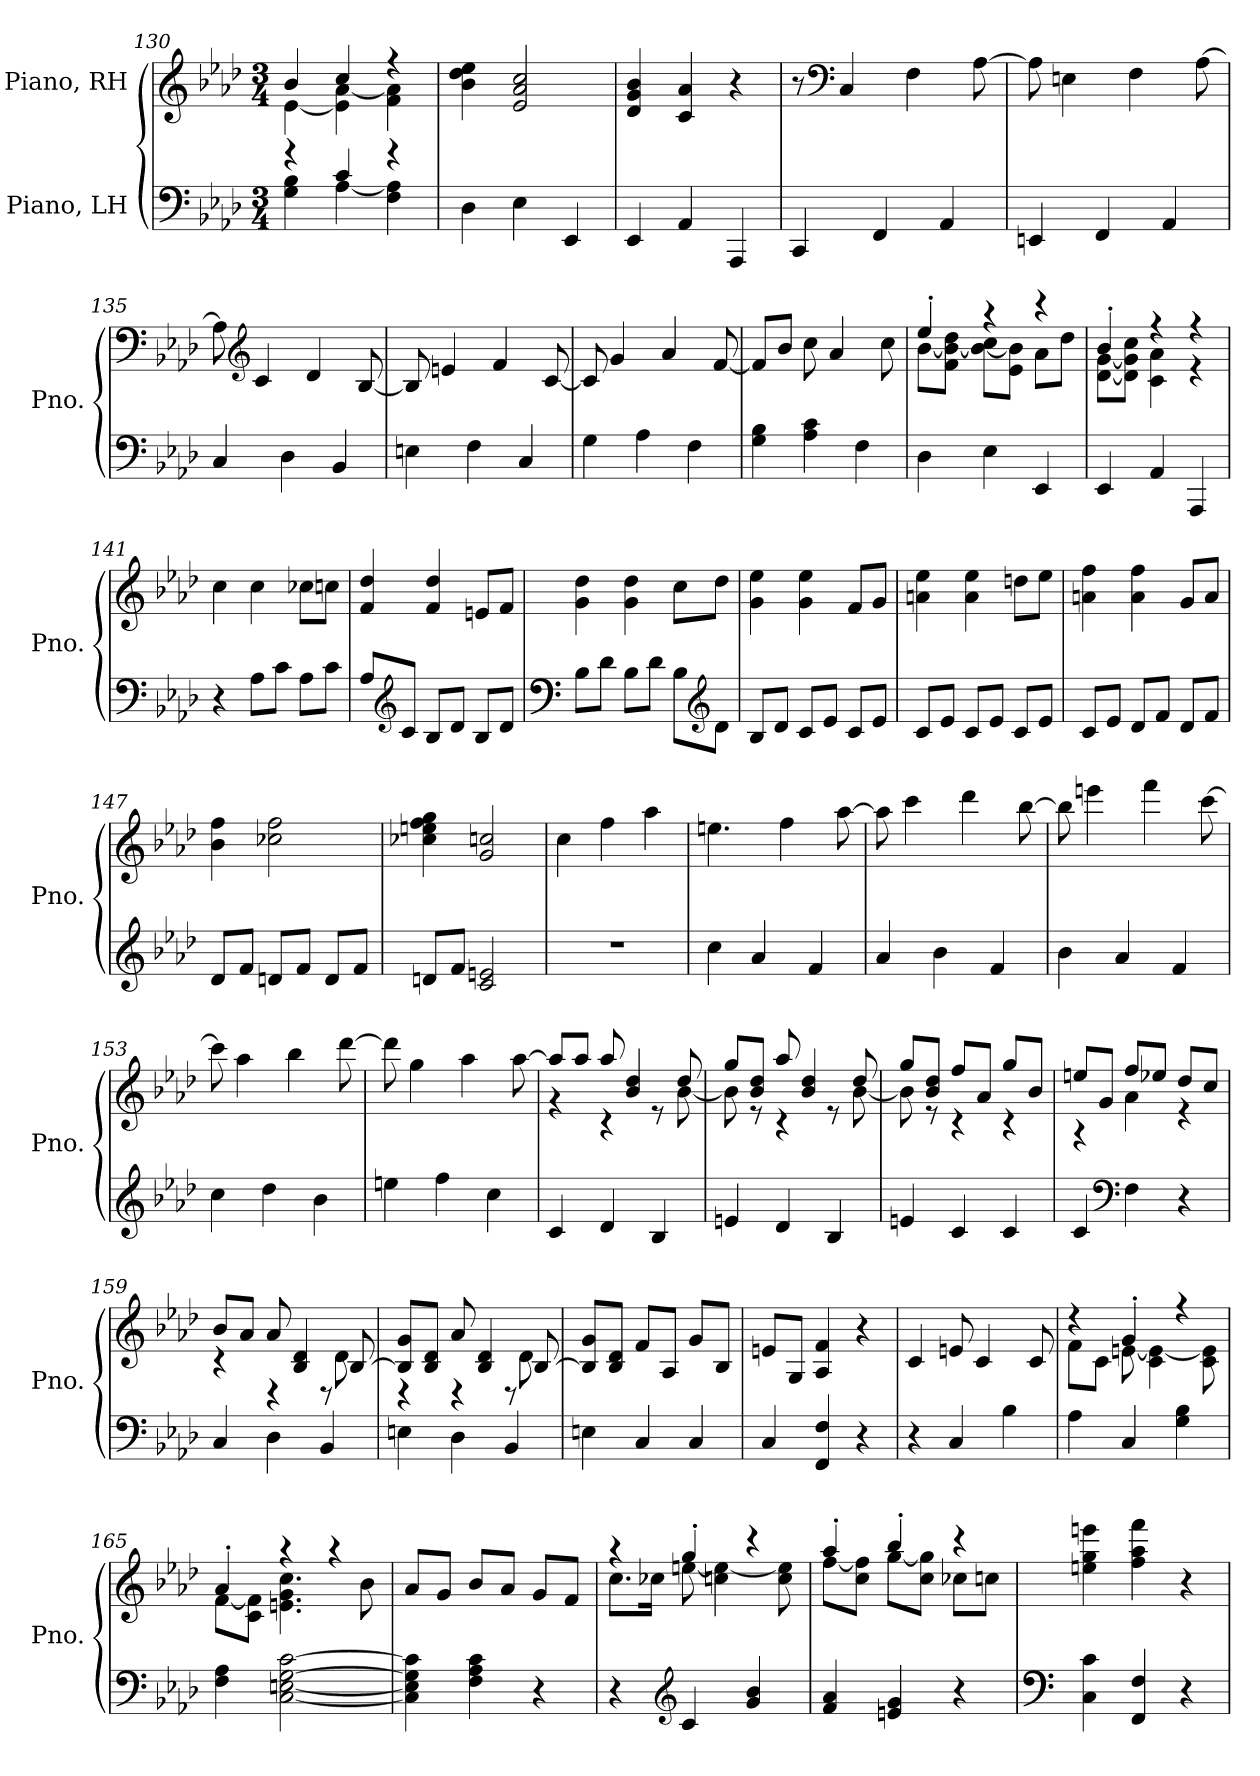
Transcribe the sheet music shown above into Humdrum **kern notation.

**kern	**kern
*part2	*part1
*staff2	*staff1
*I"Piano, LH	*I"Piano, RH
*I'Pno.	*I'Pno.
*clefF4	*clefG2
*k[b-e-a-d-]	*k[b-e-a-d-]
*M3/4	*M3/4
=130	=130
*^	*^
4r	4G\ 4B-\	4b-/	[4e-\
4c/	[4A-\	4cc/	4e-\] [4a-\
4r	4F\ 4A-\]	4r	4f\ 4a-\]
*v	*v	*	*
*	*v	*v
=131	=131
4D-\	4b-\ 4dd-\ 4ee-\
4E-\	2e-/ 2a-/ 2cc/
4EE-/	.
=132	=132
4EE-/	4d-/ 4g/ 4b-/
4AA-/	4c/ 4a-/
4AAA-/	4r
=133	=133
4CC/	8r
*	*clefF4
.	4C/
4FF/	.
.	4F\
4AA-/	.
.	[8A-\
=134	=134
4EEn/	8A-\]
.	4En\
4FF/	.
.	4F\
4AA-/	.
.	[8A-\
!!LO:LB:g=z
=135	=135
4C/	8A-\]
*	*clefG2
.	4c/
4D-\	.
.	4d-/
4BB-/	.
.	[8B-/
=136	=136
4En\	8B-/]
.	4en/
4F\	.
.	4f/
4C/	.
.	[8c/
=137	=137
4G\	8c/]
.	4g/
4A-\	.
.	4a-/
4F\	.
.	[8f/
=138	=138
4G\ 4B-\	8f/L]
.	8b-/J
4A-\ 4c\	8cc\
.	4a-/
4F\	.
.	8cc\
=139	=139
*	*^
4D-\	4ee-'/	[8b-\L
.	.	8f\ 8b-\_ 8dd-\J
4E-\	4r	8b-\_ 8cc\L
.	.	8e-\ 8b-\]J
4EE-/	4r	8a-\L
.	.	8dd-\J
=140	=140	=140
4EE-/	4b-'/	[8d-\ [8g\L
.	.	8d-\] 8g\] 8cc\J
4AA-/	4r	4c\ 4a-\
4AAA-/	4r	4r
*	*v	*v
!!LO:PB:g=z
=141	=141
4r	4cc\
8A-\L	4cc\
8c\J	.
8A-\L	8cc-X\L
8c\J	8ccn\J
=142	=142
8A-/L	4f/ 4dd-/
*clefG2	*
8c/J	.
8B-/L	4f/ 4dd-/
8d-/J	.
8B-/L	8en/L
8d-/J	8f/J
=143	=143
*clefF4	*
8B-\L	4g\ 4dd-\
8d-\J	.
8B-\L	4g\ 4dd-\
8d-\J	.
8B-\L	8cc\L
*clefG2	*
8d-\J	8dd-\J
=144	=144
8B-/L	4g\ 4ee-\
8d-/J	.
8c/L	4g\ 4ee-\
8e-/J	.
8c/L	8f/L
8e-/J	8g/J
=145	=145
8c/L	4an\ 4ee-\
8e-/J	.
8c/L	4a\ 4ee-\
8e-/J	.
8c/L	8ddn\L
8e-/J	8ee-\J
!!LO:LB:g=z
=146	=146
8c/L	4an\ 4ff\
8e-/J	.
8d-/L	4a\ 4ff\
8f/J	.
8d-/L	8g/L
8f/J	8a/J
=147	=147
8d-/L	4b-\ 4ff\
8f/J	.
8dn/L	2cc-X\ 2ff\
8f/J	.
8d/L	.
8f/J	.
=148	=148
8dn/L	4cc-X\ 4een\ 4ff\ 4gg\
8f/J	.
2c/ 2en/	2g/ 2ccn/
=149	=149
2.r	4cc\
.	4ff\
.	4aa-\
=150	=150
4cc\	4.een\
4a-/	.
.	4ff\
4f/	.
.	[8aa-\
=151	=151
4a-/	8aa-\]
.	4ccc\
4b-\	.
.	4ddd-\
4f/	.
.	[8bb-\
=152	=152
4b-\	8bb-\]
.	4eeen\
4a-/	.
.	4fff\
4f/	.
.	[8ccc\
!!LO:LB:g=z
=153	=153
4cc\	8ccc\]
.	4aa-\
4dd-\	.
.	4bb-\
4b-\	.
.	[8ddd-\
=154	=154
4een\	8ddd-\]
.	4gg\
4ff\	.
.	4aa-\
4cc\	.
.	[8aa-\
=155	=155
*	*^
4c/	8aa-/L]	4r
.	8aa-/J	.
4d-/	8aa-/	4r
.	4b-/ 4dd-/	.
4B-/	.	8r
.	8dd-/	[8b-\
=156	=156	=156
4en/	8gg/L	8b-\]
.	8b-/ 8dd-/J	8r
4d-/	8aa-/	4r
.	4b-/ 4dd-/	.
4B-/	.	8r
.	8dd-/	[8b-\
=157	=157	=157
4en/	8gg/L	8b-\]
.	8b-/ 8dd-/J	8r
4c/	8ff/L	4r
.	8a-/J	.
4c/	8gg/L	4r
.	8b-/J	.
=158	=158	=158
4c/	8een/L	4r
.	8g/J	.
*clefF4	*	*
4F\	8ff/L	4a-\
.	8ee-X/J	.
4r	8dd-/L	4r
.	8cc/J	.
!!LO:LB:g=z	!!
=159	=159	=159
4C/	8b-/L	4r
.	8a-/J	.
4D-\	8a-/	4r
.	4B-/ 4d-/	.
4BB-/	.	8r
.	[8B-/	8d-\
=160	=160	=160
4En\	8B-/] 8g/L	4r
.	8B-/ 8d-/J	.
4D-\	8a-/	4r
.	4B-/ 4d-/	.
4BB-/	.	8r
.	[8B-/	8d-\
*	*v	*v
=161	=161
4En\	8B-/] 8g/L
.	8B-/ 8d-/J
4C/	8f/L
.	8A-/J
4C/	8g/L
.	8B-/J
=162	=162
4C/	8en/L
.	8G/J
4FF/ 4F/	4A-/ 4f/
4r	4r
=163	=163
4r	4c/
4C/	8en/
.	4c/
4B-\	.
.	8c/
!!LO:LB:g=z
=164	=164
*	*^
4A-\	4r	8f\L
.	.	8c\J
4C/	4g'/	[8en\
.	.	4c\ 4e\_
4G\ 4B-\	4r	.
.	.	8c\ 8e\]
=165	=165	=165
4F\ 4A-\	4a-'/	[8f\L
.	.	8c\ 8f\]J
[2C\ [2En\ [2G\ [2c\	4r	4.en\ 4.g\ 4.cc\
.	4r	.
.	.	8b-\
*	*v	*v
=166	=166
4C\] 4E\] 4G\] 4c\]	8a-/L
.	8g/J
4F\ 4A-\ 4c\	8b-/L
.	8a-/J
4r	8g/L
.	8f/J
=167	=167
*	*^
4r	4r	8.cc\L
.	.	16cc-X\Jk
*clefG2	*	*
4c/	4gg'/	[8een\
.	.	4ccn\ 4ee\_
4g/ 4b-/	4r	.
.	.	8cc\ 8ee\]
!!LO:LB:g=z	!!
=168	=168	=168
4f/ 4a-/	4aa-'/	[8ff\L
.	.	8cc\ 8ff\]J
4en/ 4g/	4bb-'/	[8gg\L
.	.	8cc\ 8gg\]J
4r	4r	8cc-X\L
.	.	8ccn\J
*	*v	*v
=169	=169
*clefF4	*
4C\ 4c\	4een\ 4gg\ 4eeen\
4FF/ 4F/	4ff\ 4aa-\ 4fff\
4r	4r
=	=
*-	*-
